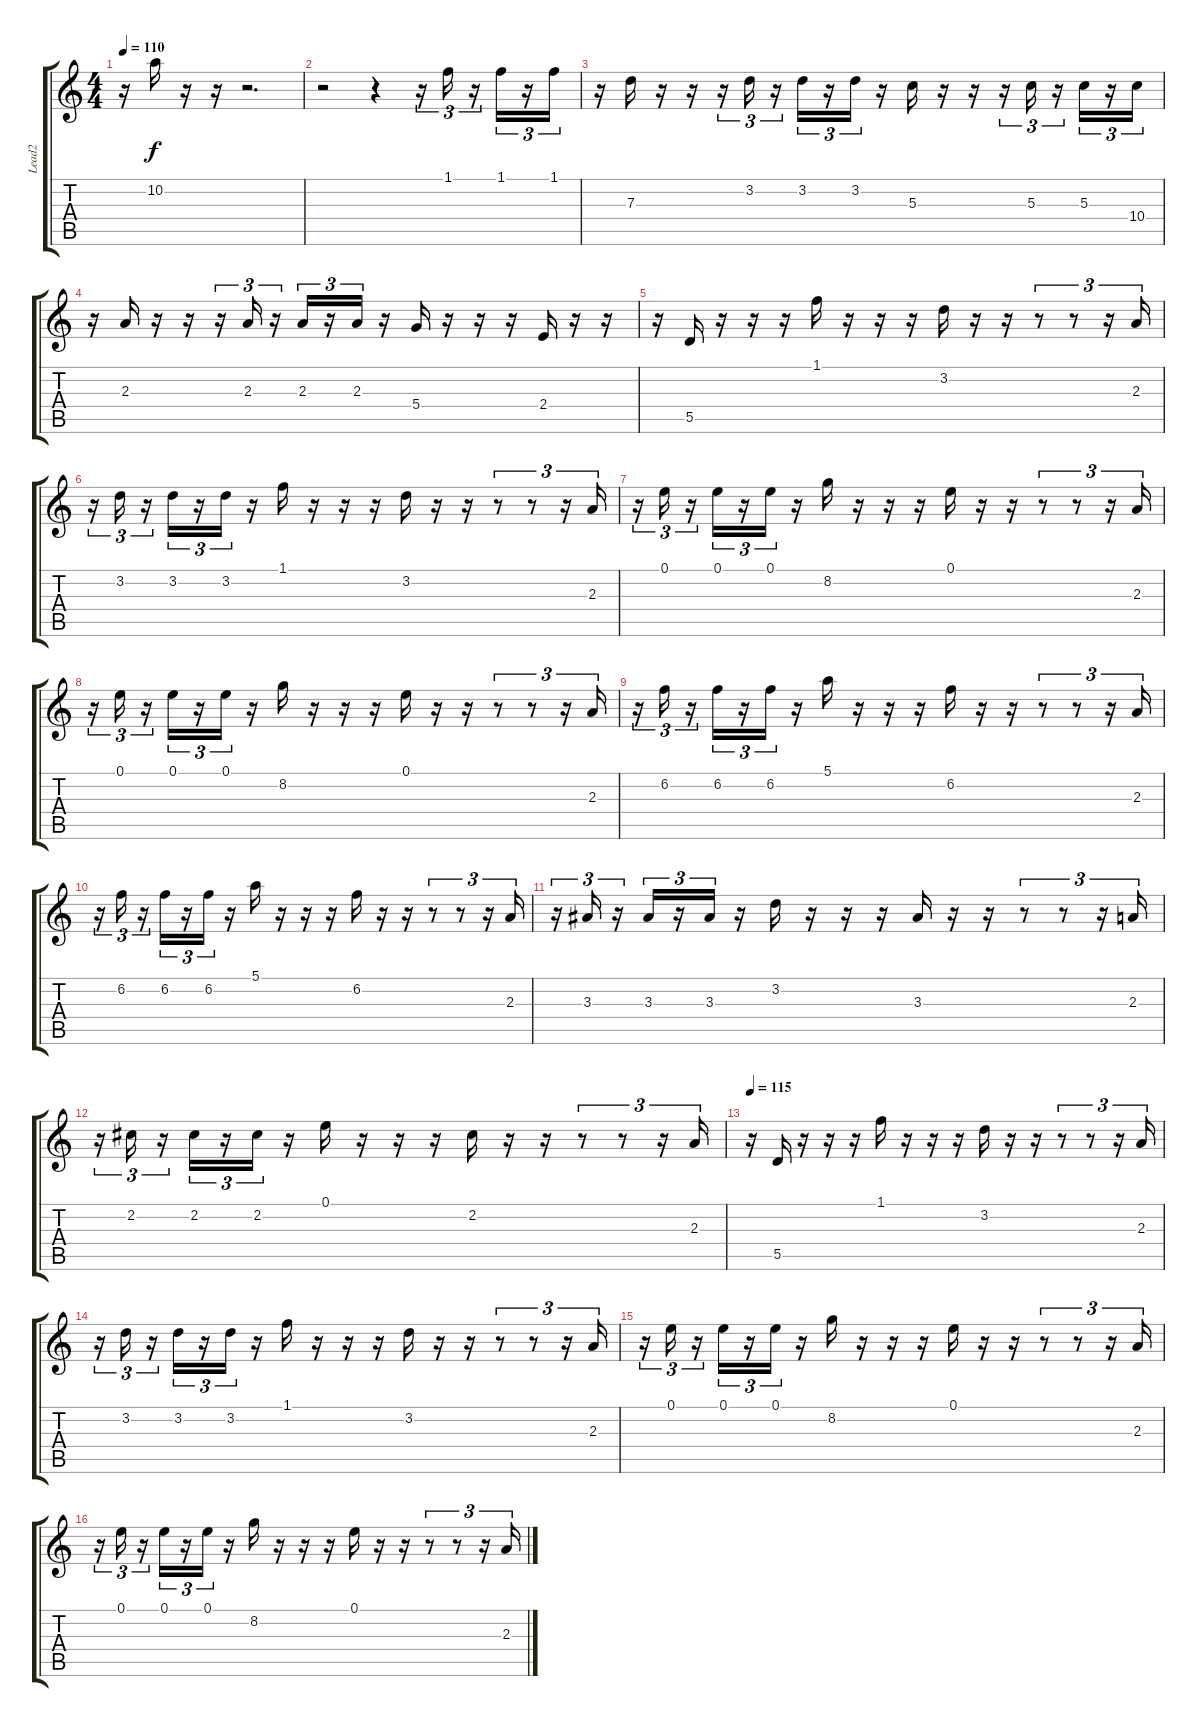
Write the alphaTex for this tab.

\track ("Lead2" "Lead2") {instrument electricguitarclean}
\staff {score tabs}
\tuning (E4 B3 G3 D3 A2 E2) {hide}
\ts (4 4)
\tempo 110
\clef g2
\ks c
r.16{dy f} 10.2.16 r.16 r.16 r.2{d} |
r.2 r.4 r.16{tu (3 2)} 1.1.16{tu (3 2)} r.16{tu (3 2)} 1.1.16{tu (3 2)} r.16{tu (3 2)} 1.1.16{tu (3 2)} |
r.16 7.3.16 r.16 r.16 r.16{tu (3 2)} 3.2.16{tu (3 2)} r.16{tu (3 2)} 3.2.16{tu (3 2)} r.16{tu (3 2)} 3.2.16{tu (3 2)} r.16 5.3.16 r.16 r.16 r.16{tu (3 2)} 5.3.16{tu (3 2)} r.16{tu (3 2)} 5.3.16{tu (3 2)} r.16{tu (3 2)} 10.4.16{tu (3 2)} |
r.16 2.3.16 r.16 r.16 r.16{tu (3 2)} 2.3.16{tu (3 2)} r.16{tu (3 2)} 2.3.16{tu (3 2)} r.16{tu (3 2)} 2.3.16{tu (3 2)} r.16 5.4.16 r.16 r.16 r.16 2.4.16 r.16 r.16 |
r.16 5.5.16 r.16 r.16 r.16 1.1.16 r.16 r.16 r.16 3.2.16 r.16 r.16 r.8{tu (3 2)} r.8{tu (3 2)} r.16{tu (3 2)} 2.3.16{tu (3 2)} |
r.16{tu (3 2)} 3.2.16{tu (3 2)} r.16{tu (3 2)} 3.2.16{tu (3 2)} r.16{tu (3 2)} 3.2.16{tu (3 2)} r.16 1.1.16 r.16 r.16 r.16 3.2.16 r.16 r.16 r.8{tu (3 2)} r.8{tu (3 2)} r.16{tu (3 2)} 2.3.16{tu (3 2)} |
r.16{tu (3 2)} 0.1.16{tu (3 2)} r.16{tu (3 2)} 0.1.16{tu (3 2)} r.16{tu (3 2)} 0.1.16{tu (3 2)} r.16 8.2.16 r.16 r.16 r.16 0.1.16 r.16 r.16 r.8{tu (3 2)} r.8{tu (3 2)} r.16{tu (3 2)} 2.3.16{tu (3 2)} |
r.16{tu (3 2)} 0.1.16{tu (3 2)} r.16{tu (3 2)} 0.1.16{tu (3 2)} r.16{tu (3 2)} 0.1.16{tu (3 2)} r.16 8.2.16 r.16 r.16 r.16 0.1.16 r.16 r.16 r.8{tu (3 2)} r.8{tu (3 2)} r.16{tu (3 2)} 2.3.16{tu (3 2)} |
r.16{tu (3 2)} 6.2.16{tu (3 2)} r.16{tu (3 2)} 6.2.16{tu (3 2)} r.16{tu (3 2)} 6.2.16{tu (3 2)} r.16 5.1.16 r.16 r.16 r.16 6.2.16 r.16 r.16 r.8{tu (3 2)} r.8{tu (3 2)} r.16{tu (3 2)} 2.3.16{tu (3 2)} |
r.16{tu (3 2)} 6.2.16{tu (3 2)} r.16{tu (3 2)} 6.2.16{tu (3 2)} r.16{tu (3 2)} 6.2.16{tu (3 2)} r.16 5.1.16 r.16 r.16 r.16 6.2.16 r.16 r.16 r.8{tu (3 2)} r.8{tu (3 2)} r.16{tu (3 2)} 2.3.16{tu (3 2)} |
r.16{tu (3 2)} 3.3.16{tu (3 2)} r.16{tu (3 2)} 3.3.16{tu (3 2)} r.16{tu (3 2)} 3.3.16{tu (3 2)} r.16 3.2.16 r.16 r.16 r.16 3.3.16 r.16 r.16 r.8{tu (3 2)} r.8{tu (3 2)} r.16{tu (3 2)} 2.3.16{tu (3 2)} |
r.16{tu (3 2)} 2.2.16{tu (3 2)} r.16{tu (3 2)} 2.2.16{tu (3 2)} r.16{tu (3 2)} 2.2.16{tu (3 2)} r.16 0.1.16 r.16 r.16 r.16 2.2.16 r.16 r.16 r.8{tu (3 2)} r.8{tu (3 2)} r.16{tu (3 2)} 2.3.16{tu (3 2)} |
\tempo 115
r.16 5.5.16 r.16 r.16 r.16 1.1.16 r.16 r.16 r.16 3.2.16 r.16 r.16 r.8{tu (3 2)} r.8{tu (3 2)} r.16{tu (3 2)} 2.3.16{tu (3 2)} |
r.16{tu (3 2)} 3.2.16{tu (3 2)} r.16{tu (3 2)} 3.2.16{tu (3 2)} r.16{tu (3 2)} 3.2.16{tu (3 2)} r.16 1.1.16 r.16 r.16 r.16 3.2.16 r.16 r.16 r.8{tu (3 2)} r.8{tu (3 2)} r.16{tu (3 2)} 2.3.16{tu (3 2)} |
r.16{tu (3 2)} 0.1.16{tu (3 2)} r.16{tu (3 2)} 0.1.16{tu (3 2)} r.16{tu (3 2)} 0.1.16{tu (3 2)} r.16 8.2.16 r.16 r.16 r.16 0.1.16 r.16 r.16 r.8{tu (3 2)} r.8{tu (3 2)} r.16{tu (3 2)} 2.3.16{tu (3 2)} |
r.16{tu (3 2)} 0.1.16{tu (3 2)} r.16{tu (3 2)} 0.1.16{tu (3 2)} r.16{tu (3 2)} 0.1.16{tu (3 2)} r.16 8.2.16 r.16 r.16 r.16 0.1.16 r.16 r.16 r.8{tu (3 2)} r.8{tu (3 2)} r.16{tu (3 2)} 2.3.16{tu (3 2)}
